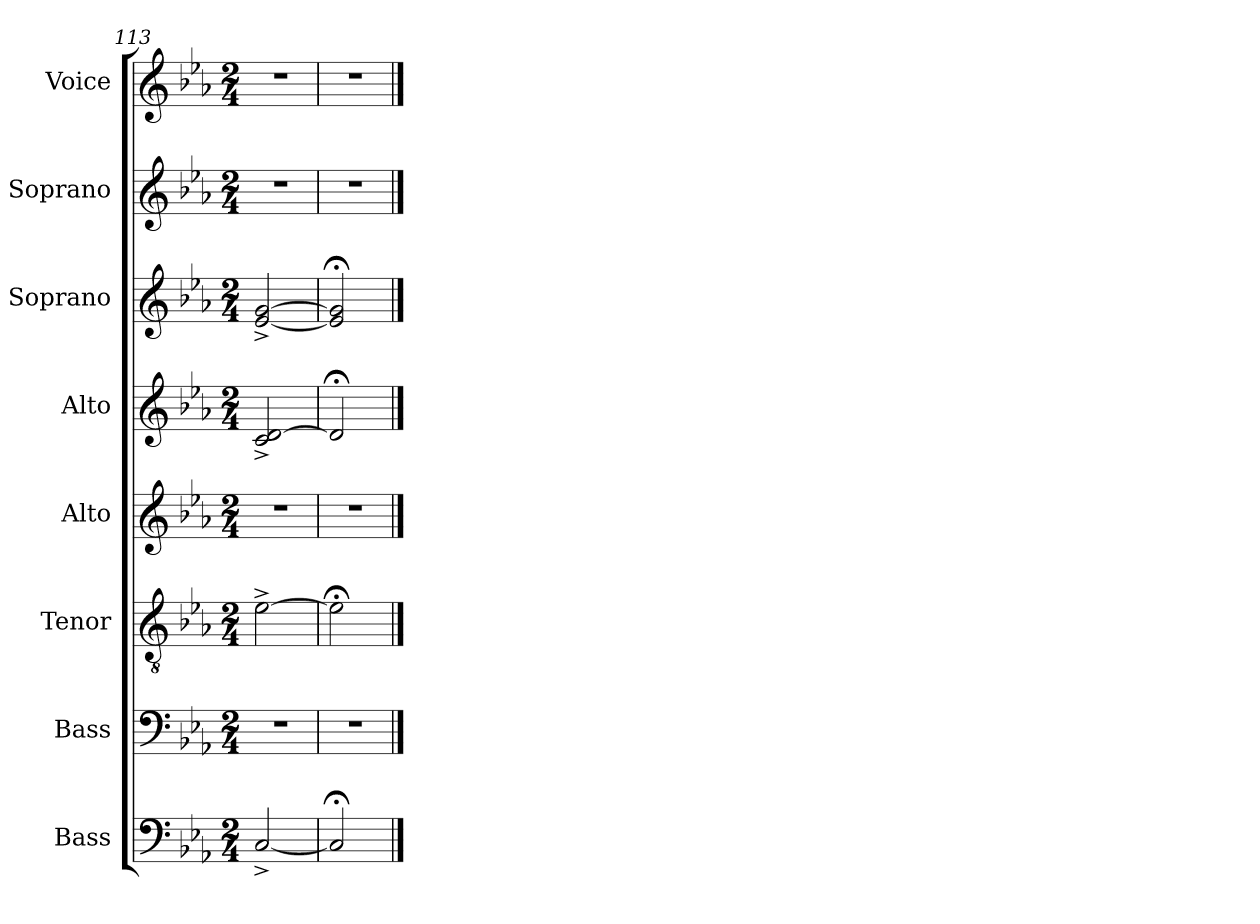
**kern	**kern	**kern	**kern	**kern	**kern	**kern	**kern
*part8	*part7	*part6	*part5	*part4	*part3	*part2	*part1
*staff8	*staff7	*staff6	*staff5	*staff4	*staff3	*staff2	*staff1
*I"Bass	*I"Bass	*I"Tenor	*I"Alto	*I"Alto	*I"Soprano	*I"Soprano	*I"Voice
*I'B.	*	*I'T.	*I'A.	*I'A.	*I'S.	*I'S.	*I'Vo.
*clefF4	*clefF4	*clefGv2	*clefG2	*clefG2	*clefG2	*clefG2	*clefG2
*k[b-e-a-]	*k[b-e-a-]	*k[b-e-a-]	*k[b-e-a-]	*k[b-e-a-]	*k[b-e-a-]	*k[b-e-a-]	*k[b-e-a-]
*M2/4	*M2/4	*M2/4	*M2/4	*M2/4	*M2/4	*M2/4	*M2/4
=113	=113	=113	=113	=113	=113	=113	=113
[2C^/	2r	[2e-^\	2r	2c/^ [2d/^	[2e-/^ [2g/^	2r	2r
!!LO:PB:g=z
=114	=114	=114	=114	=114	=114	=114	=114
2C;</]	2r	2e-;<\]	2r	2d;</]	2e-/];< 2g/];<	2r	2r
==	==	==	==	==	==	==	==
*-	*-	*-	*-	*-	*-	*-	*-
